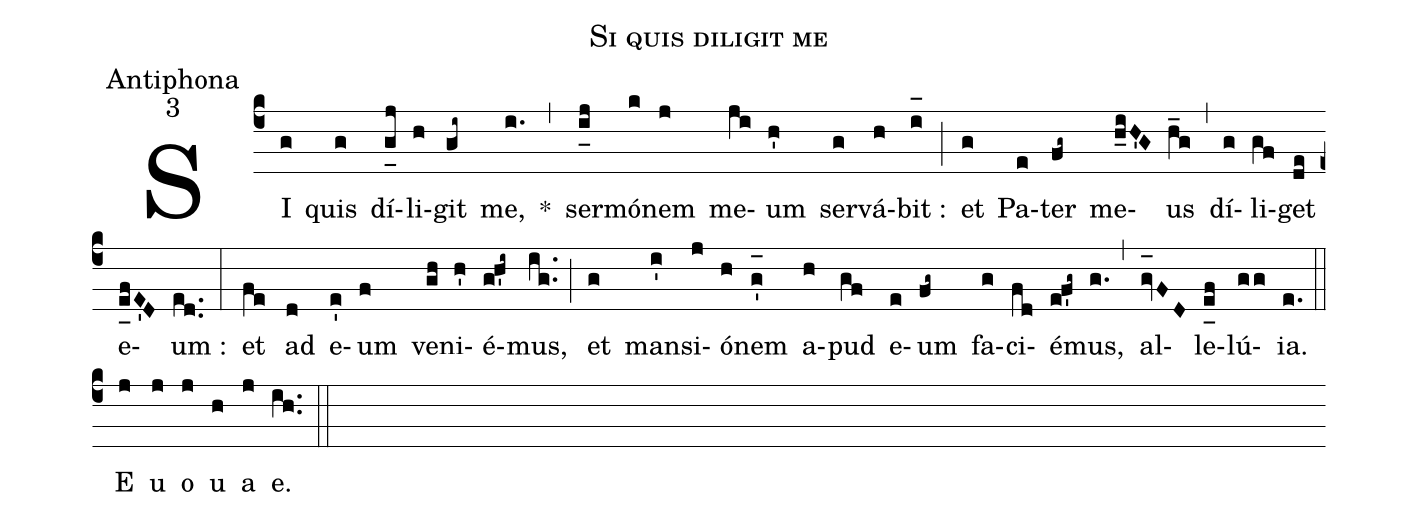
name:Si quis diligit me;
office-part:Antiphona;
mode:3;
%%
(c4) SI(g) quis(g) dí(g_[uh:l]j)li(h)git(gi~) me,(i.) *(,) ser(i_[uh:l]j)mó(k)nem(j) me(ji)um(h') ser(g)vá(h)bit :(i_[oh:h]) (;) et(g) Pa(e)ter(fg~) me(h_iH'G)us(h_g) (,) dí(g)li(gf)get(de) e(e_[uh:l]fE'D)um :(ed..) (:) et(fe) ad(d) e(e')um(f) ve(gh)ni(h')é(gh'i~)mus,(ig..) (;) et(g) man(i')si(j)ó(h)nem(g'_[oh:h]) a(h)pud(gf) e(e)um(fg~) fa(g)ci(fd)é(ef'g~)mus,(g.) (,) al(gv_[oh:h]FD)le(e_[uh:l]f)lú(gg){ia}.(e.) (::) <eu>E(j) u(j) o(j) u(h) a(j) e.</eu>(ih..) (::)
